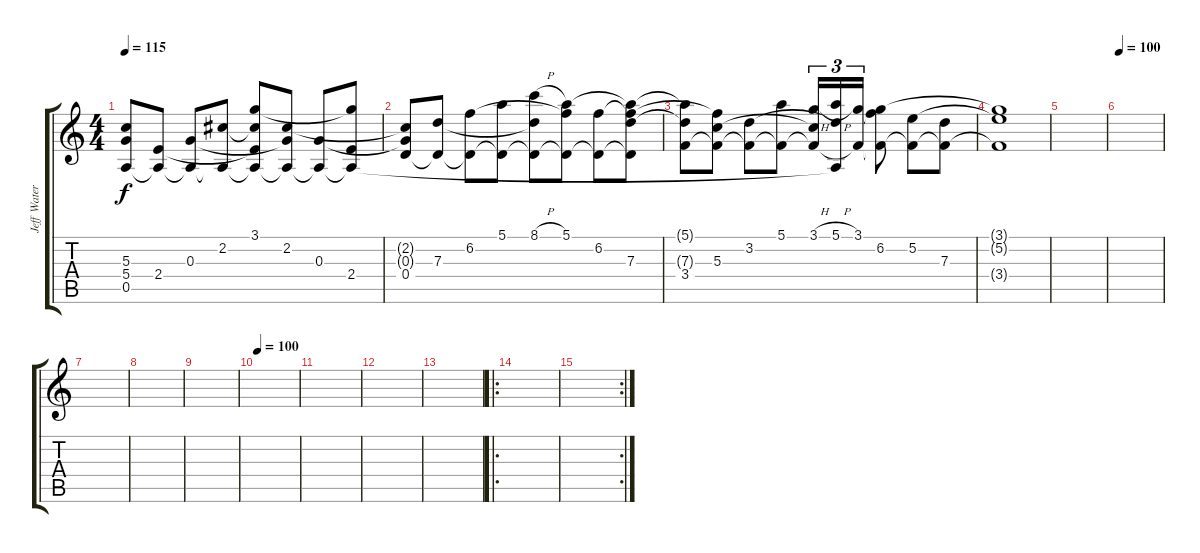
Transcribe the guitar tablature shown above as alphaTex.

\track ("Jeff Waters ( acoustic )" "Jeff Water") {instrument acousticguitarsteel}
\staff {score tabs}
\tuning (E4 B3 G3 D3 A2 E2) {hide}
\ts (4 4)
\tempo 115
\clef g2
\ks c
(5.3{t} 5.4{t} 0.5).8{dy f} (2.4 0.5{t}).8 (0.3 0.5{t}).8 (2.2 0.5{t}).8 (3.1 2.2{t} 2.4{t} 0.5{t}).8 (2.2 0.3{t} 0.5{t}).8 (0.3 0.5{t}).8 (3.1{t} 2.4 0.5{t}).8 |
(2.2{t} 0.3{t} 0.4).8 (7.3 0.4{t}).8 (6.2 0.4{t}).8 (5.1 0.4{t}).8 (8.1{h} 7.3{t} 0.4{t}).8 (5.1 6.2{t} 0.4{t}).8 (6.2 0.4{t}).8 (5.1{t} 6.2{t} 7.3 0.4{t}).8 |
(5.1{t} 7.3{t} 3.4).8 (6.2{t} 5.3 3.4{t}).8 (3.2 3.4{t}).8 (5.1 3.4{t}).8 (3.1{h} 5.3{t} 3.4{t}).16{tu (3 2)} (5.1{h} 3.2{t} 0.5{t}).16{tu (3 2)} (3.1 3.4{t}).16{tu (3 2)} (3.1{t} 6.2 3.4{t}).8 (5.2 3.4{t}).8 (7.3 3.4{t}).8 |
(3.1{t} 5.2{t} 3.4{t}).1 |
|
\tempo 100
|
|
|
|
\tempo 100
|
|
|
|
\ro
|
\rc 2
